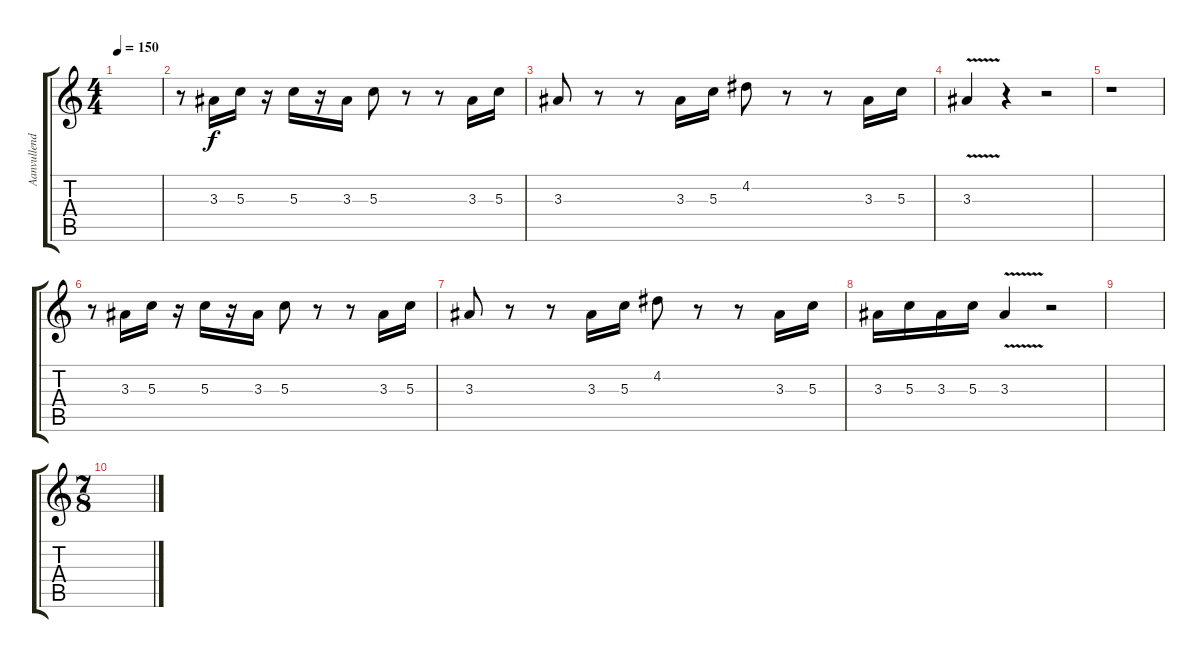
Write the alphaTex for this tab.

\track ("Aanvullend gitaar" "Aanvullend") {instrument distortionguitar}
\staff {score tabs}
\tuning (E4 B3 G3 D3 A2 E2) {hide}
\ts (4 4)
\tempo 150
\clef g2
\ks c
|
r.8 3.3.16 5.3.16 r.16 5.3.16 r.16 3.3.16 5.3.8 r.8 r.8 3.3.16 5.3.16 |
3.3.8 r.8 r.8 3.3.16 5.3.16 4.2.8 r.8 r.8 3.3.16 5.3.16 |
3.3{v}.4 r.4 r.2 |
r.1 |
r.8 3.3.16 5.3.16 r.16 5.3.16 r.16 3.3.16 5.3.8 r.8 r.8 3.3.16 5.3.16 |
3.3.8 r.8 r.8 3.3.16 5.3.16 4.2.8 r.8 r.8 3.3.16 5.3.16 |
3.3.16 5.3.16 3.3.16 5.3.16 3.3{v}.4 r.2 |
|
\ts (7 8)
